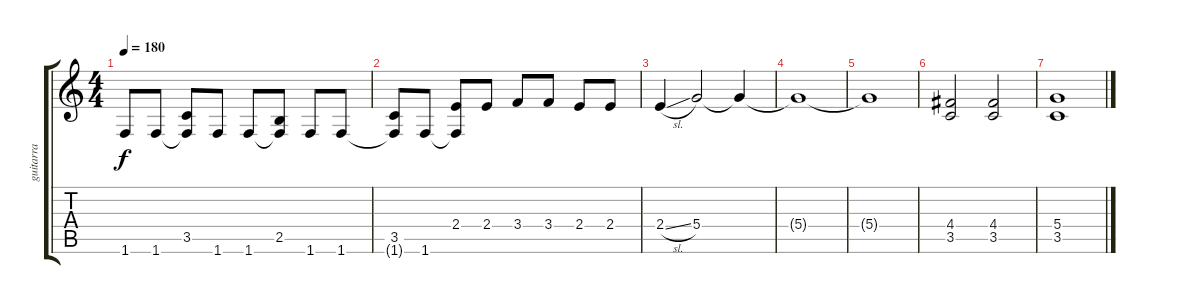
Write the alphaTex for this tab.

\track ("guitarra" "guitarra") {instrument distortionguitar}
\staff {score tabs}
\tuning (E4 B3 G3 D3 A2 E2) {hide}
\ts (4 4)
\tempo 180
\clef g2
\ks c
1.6.8{dy f} 1.6.8 (3.5 1.6{t}).8 1.6.8 1.6.8 (2.5 1.6{t}).8 1.6.8 1.6.8 |
(3.5 1.6{t}).8 1.6.8 (2.4 1.6{t}).8 2.4.8 3.4.8 3.4.8 2.4.8 2.4.8 |
2.4{sl}.4 5.4.2 5.4{t}.4 |
5.4{t}.1 |
5.4{t}.1 |
(4.4 3.5).2 (4.4 3.5).2 |
(5.4 3.5).1
